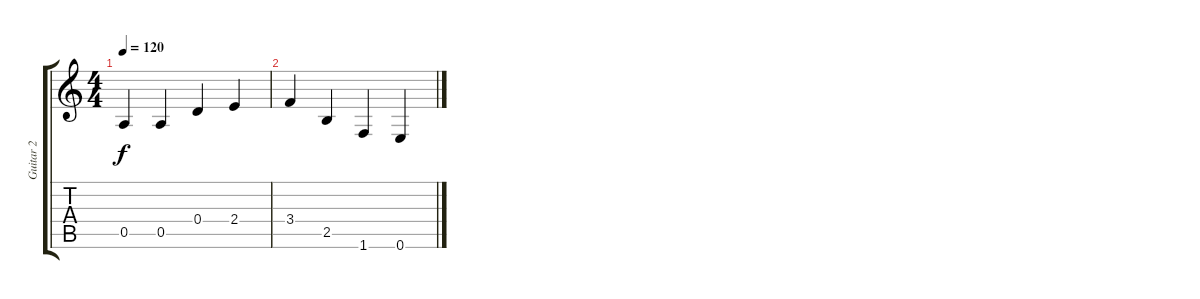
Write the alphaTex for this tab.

\track ("Guitar 2" "Guitar 2") {instrument distortionguitar}
\staff {score tabs}
\tuning (E4 B3 G3 D3 A2 E2) {hide}
\ts (4 4)
\tempo 120
\clef g2
\ks c
0.5.4{dy f} 0.5.4 0.4.4 2.4.4 |
3.4.4 2.5.4 1.6.4 0.6.4
